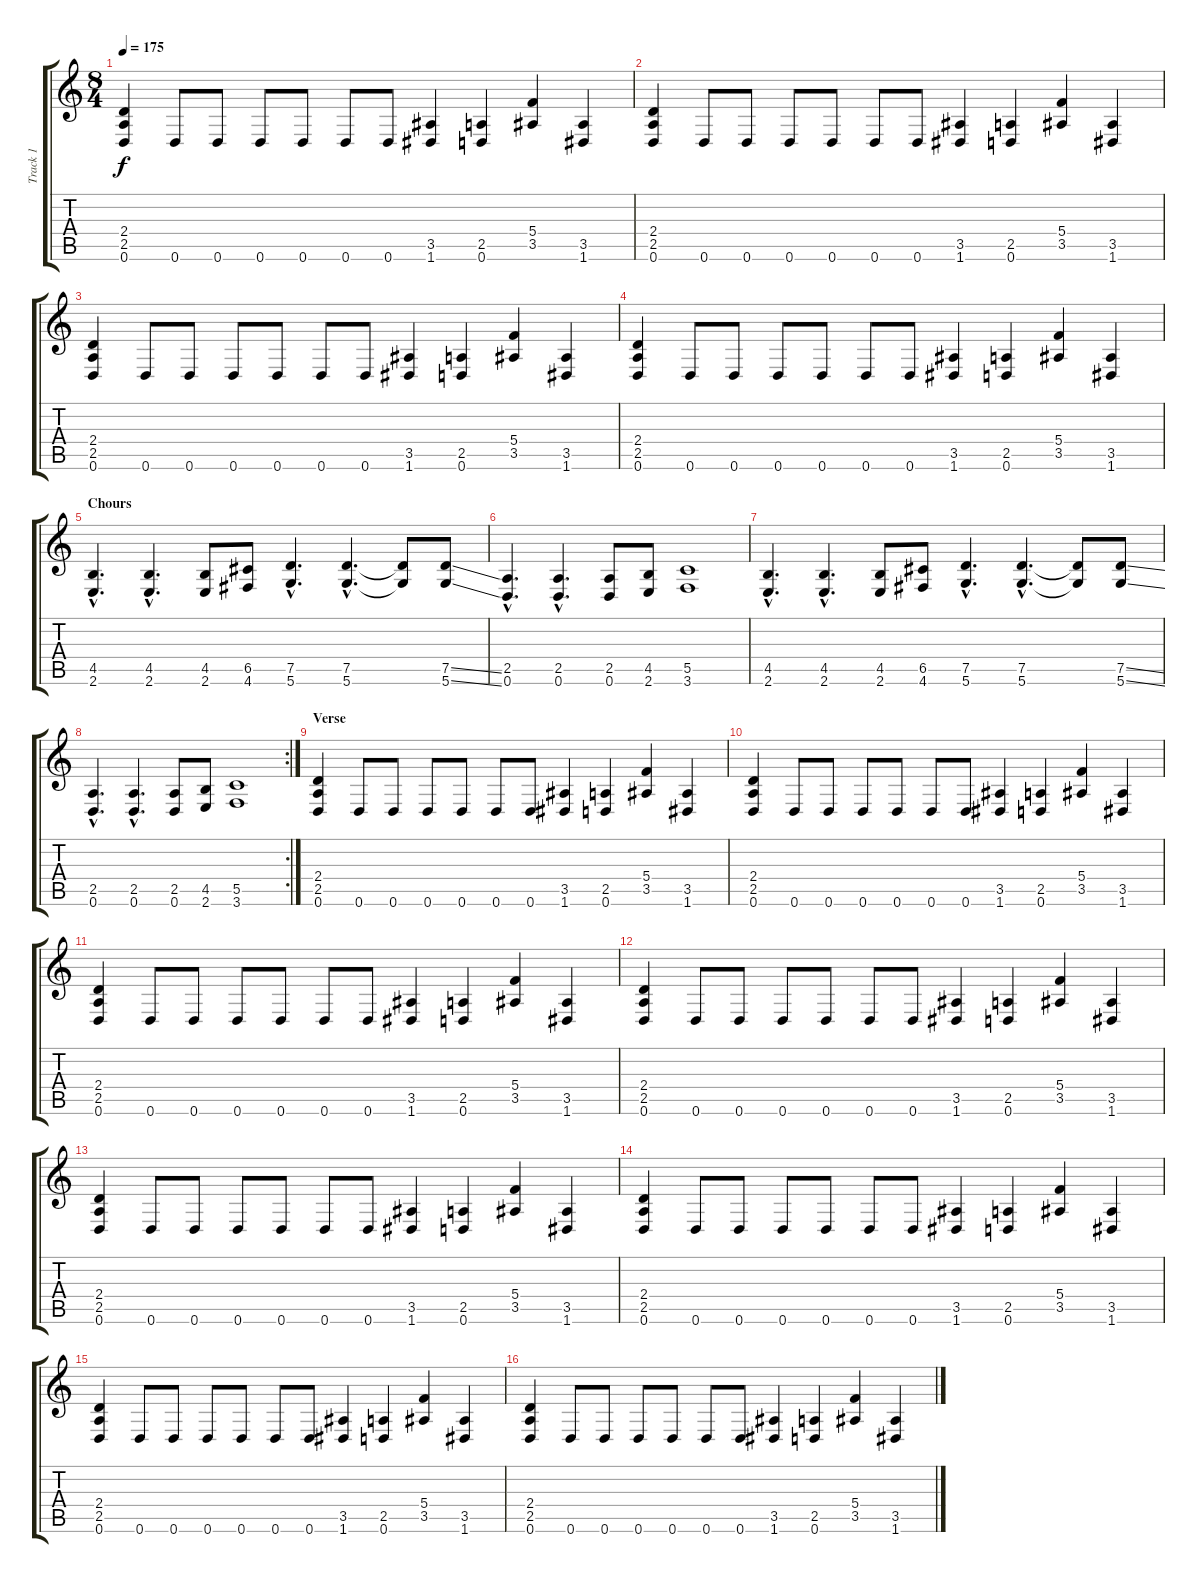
\track ("Track 1" "Track 1") {instrument distortionguitar}
\staff {score tabs}
\tuning (D4 A3 F3 C3 G2 D2) {hide}
\ts (8 4)
\tempo 175
\clef g2
\ks c
(2.4 2.5 0.6).4{dy f} 0.6.8 0.6.8 0.6.8 0.6.8 0.6.8 0.6.8 (3.5 1.6).4 (2.5 0.6).4 (5.4 3.5).4 (3.5 1.6).4 |
(2.4 2.5 0.6).4 0.6.8 0.6.8 0.6.8 0.6.8 0.6.8 0.6.8 (3.5 1.6).4 (2.5 0.6).4 (5.4 3.5).4 (3.5 1.6).4 |
(2.4 2.5 0.6).4 0.6.8 0.6.8 0.6.8 0.6.8 0.6.8 0.6.8 (3.5 1.6).4 (2.5 0.6).4 (5.4 3.5).4 (3.5 1.6).4 |
(2.4 2.5 0.6).4 0.6.8 0.6.8 0.6.8 0.6.8 0.6.8 0.6.8 (3.5 1.6).4 (2.5 0.6).4 (5.4 3.5).4 (3.5 1.6).4 |
\section ("" "Chours")
(4.5{hac} 2.6{hac}).4{d} (4.5{hac} 2.6{hac}).4{d} (4.5 2.6).8 (6.5 4.6).8 (7.5{hac} 5.6{hac}).4{d} (7.5{hac} 5.6{hac}).4{d} (7.5{t} 5.6{t}).8 (7.5{ss} 5.6{ss}).8 |
(2.5{hac} 0.6{hac}).4{d} (2.5{hac} 0.6{hac}).4{d} (2.5 0.6).8 (4.5 2.6).8 (5.5 3.6).1 |
(4.5{hac} 2.6{hac}).4{d} (4.5{hac} 2.6{hac}).4{d} (4.5 2.6).8 (6.5 4.6).8 (7.5{hac} 5.6{hac}).4{d} (7.5{hac} 5.6{hac}).4{d} (7.5{t} 5.6{t}).8 (7.5{ss} 5.6{ss}).8 |
\rc 2
(2.5{hac} 0.6{hac}).4{d} (2.5{hac} 0.6{hac}).4{d} (2.5 0.6).8 (4.5 2.6).8 (5.5 3.6).1 |
\section ("" "Verse")
(2.4 2.5 0.6).4 0.6.8 0.6.8 0.6.8 0.6.8 0.6.8 0.6.8 (3.5 1.6).4 (2.5 0.6).4 (5.4 3.5).4 (3.5 1.6).4 |
(2.4 2.5 0.6).4 0.6.8 0.6.8 0.6.8 0.6.8 0.6.8 0.6.8 (3.5 1.6).4 (2.5 0.6).4 (5.4 3.5).4 (3.5 1.6).4 |
(2.4 2.5 0.6).4 0.6.8 0.6.8 0.6.8 0.6.8 0.6.8 0.6.8 (3.5 1.6).4 (2.5 0.6).4 (5.4 3.5).4 (3.5 1.6).4 |
(2.4 2.5 0.6).4 0.6.8 0.6.8 0.6.8 0.6.8 0.6.8 0.6.8 (3.5 1.6).4 (2.5 0.6).4 (5.4 3.5).4 (3.5 1.6).4 |
(2.4 2.5 0.6).4 0.6.8 0.6.8 0.6.8 0.6.8 0.6.8 0.6.8 (3.5 1.6).4 (2.5 0.6).4 (5.4 3.5).4 (3.5 1.6).4 |
(2.4 2.5 0.6).4 0.6.8 0.6.8 0.6.8 0.6.8 0.6.8 0.6.8 (3.5 1.6).4 (2.5 0.6).4 (5.4 3.5).4 (3.5 1.6).4 |
(2.4 2.5 0.6).4 0.6.8 0.6.8 0.6.8 0.6.8 0.6.8 0.6.8 (3.5 1.6).4 (2.5 0.6).4 (5.4 3.5).4 (3.5 1.6).4 |
(2.4 2.5 0.6).4 0.6.8 0.6.8 0.6.8 0.6.8 0.6.8 0.6.8 (3.5 1.6).4 (2.5 0.6).4 (5.4 3.5).4 (3.5 1.6).4
